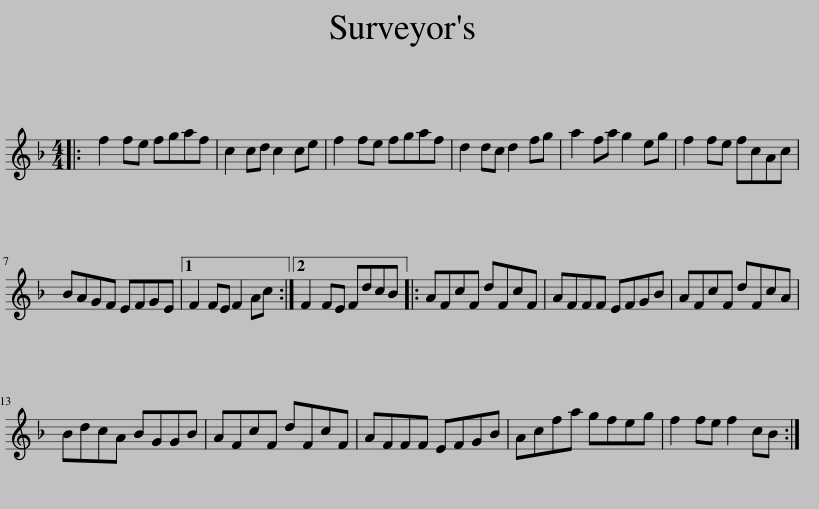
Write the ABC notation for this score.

X:1
L:1/8
M:4/4
I:linebreak $
K:F
V:1 treble
V:1
|: f2 fe fgaf | c2 cd c2 ce | f2 fe fgaf | d2 dc d2 fg | a2 fa g2 eg | %5
 f2 fe fcAc |$ BAGF EFGE |1 F2 FE F2 Ac :|2 F2 FE FdcB |: AFcF dFcF | %10
 AFFF EFGB | AFcF dFcA |$ BdcA BGGB | AFcF dFcF | AFFF EFGB | %15
 Acfa gfeg | f2 fe f2 cB :| %17
